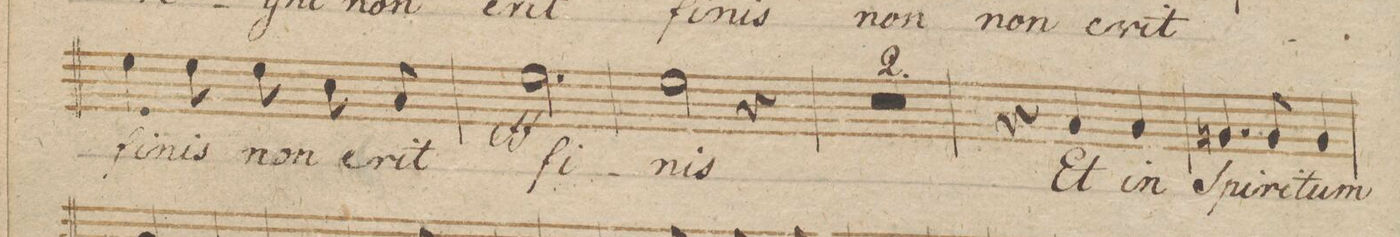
**kern	**text	**dynam
*I"Basso.	*	*
*clefF4	*	*
*k[b-]	*	*
*met(c|)	*	*
*M3/4	*	*
4G\	fi-	.
8G\	-nis	.
8G\	non	.
8E\	e-	.
8C/	-rit	.
=163	=163	=163
2.G\	fi-	ff
=164	=164	=164
2G\	-nis	.
4r	.	.
=165	=165	=165
1.r	.	.
=166	=166	=166
=167	=167	=167
4r	.	.
4C/	Et	.
4C/	in	.
=168	=168	=168
4.BBn/	Spi-	.
8BB/	-ri-	.
4BB/	-tum	.
=169	=169	=169
*-	*-	*-
